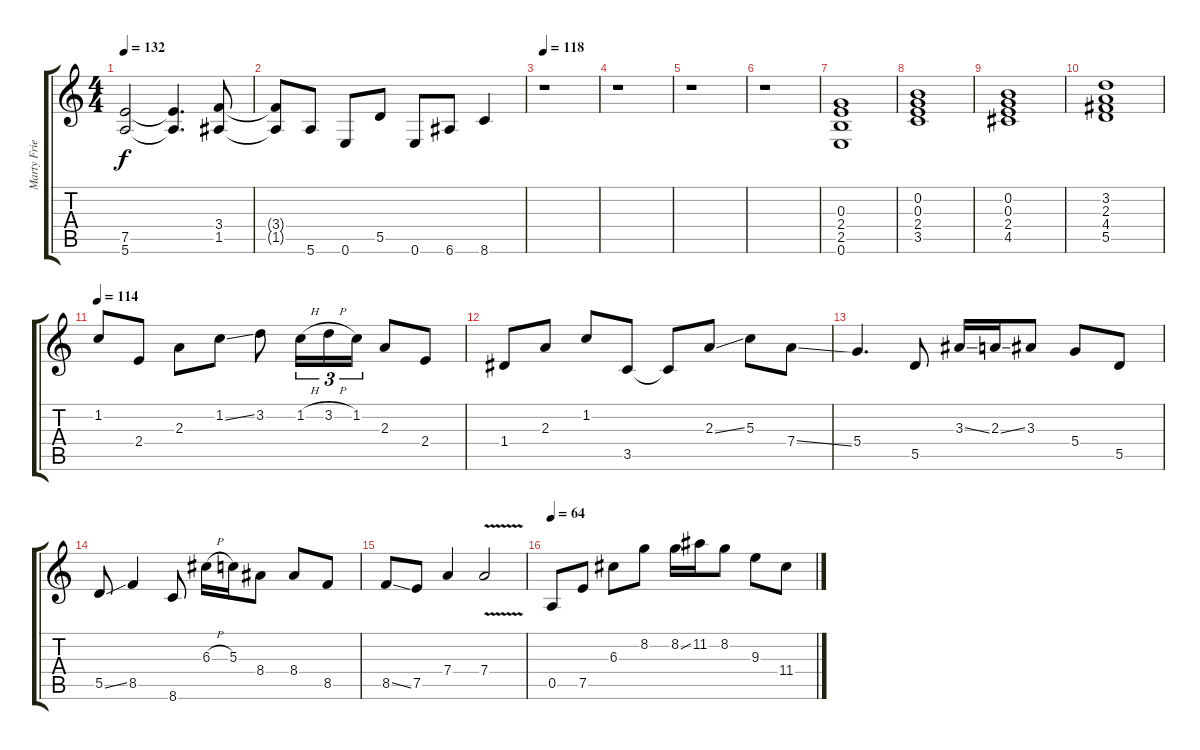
\track ("Marty Friedman (Gtr)" "Marty Frie") {instrument distortionguitar}
\staff {score tabs}
\tuning (E4 B3 G3 D3 A2 E2) {hide}
\ts (4 4)
\tempo 132
\clef g2
\ks c
(7.5 5.6).2{dy f} (7.5{t} 5.6{t}).4{d} (3.4 1.5).8 |
(3.4{t} 1.5{t}).8 5.6.8 0.6.8 5.5.8 0.6.8 6.6.8 8.6.4 |
\tempo 118
r.1 |
r.1 |
r.1 |
r.1 |
(0.3 2.4 2.5 0.6).1{instrument acousticguitarsteel} |
(0.2 0.3 2.4 3.5).1 |
(0.2 0.3 2.4 4.5).1 |
(3.2 2.3 4.4 5.5).1 |
\tempo 114
1.2.8{instrument acousticguitarsteel} 2.4.8 2.3.8 1.2{ss}.8 3.2.8 1.2{h}.16{tu (3 2)} 3.2{h}.16{tu (3 2)} 1.2.16{tu (3 2)} 2.3.8 2.4.8 |
1.4.8 2.3.8 1.2.8 3.5.8 3.5{t}.8 2.3{ss}.8 5.3.8 7.4{ss}.8 |
5.4.4{d} 5.5.8 3.3{ss}.16 2.3{ss}.16 3.3.8 5.4.8 5.5.8 |
5.5{ss}.8 8.5.4 8.6.8 6.3{h}.16 5.3.16 8.4.8 8.4.8 8.5.8 |
8.5{ss}.8 7.5.8 7.4.4 7.4{v}.2 |
\tempo 64
0.5.8 7.5.8 6.3.8 8.2.8 8.2{ss}.16 11.2.16 8.2.8 9.3.8 11.4.8
